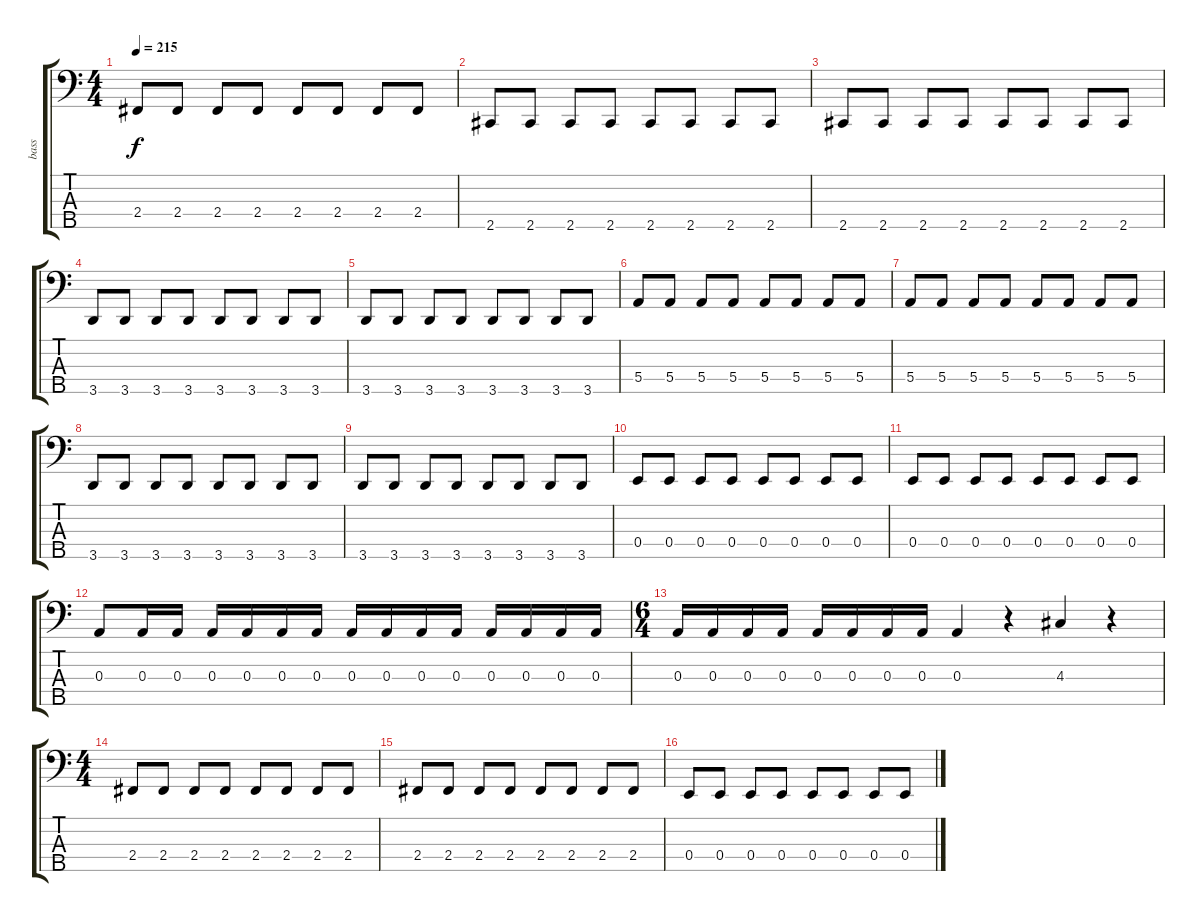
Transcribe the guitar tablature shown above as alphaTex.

\track ("bass" "bass") {instrument electricbassfinger}
\staff {score tabs}
\tuning (G2 D2 A1 E1 B0) {hide}
\ts (4 4)
\tempo 215
\clef f4
\ks c
2.4.8{dy f} 2.4.8 2.4.8 2.4.8 2.4.8 2.4.8 2.4.8 2.4.8 |
2.5.8 2.5.8 2.5.8 2.5.8 2.5.8 2.5.8 2.5.8 2.5.8 |
2.5.8 2.5.8 2.5.8 2.5.8 2.5.8 2.5.8 2.5.8 2.5.8 |
3.5.8 3.5.8 3.5.8 3.5.8 3.5.8 3.5.8 3.5.8 3.5.8 |
3.5.8 3.5.8 3.5.8 3.5.8 3.5.8 3.5.8 3.5.8 3.5.8 |
5.4.8 5.4.8 5.4.8 5.4.8 5.4.8 5.4.8 5.4.8 5.4.8 |
5.4.8 5.4.8 5.4.8 5.4.8 5.4.8 5.4.8 5.4.8 5.4.8 |
3.5.8 3.5.8 3.5.8 3.5.8 3.5.8 3.5.8 3.5.8 3.5.8 |
3.5.8 3.5.8 3.5.8 3.5.8 3.5.8 3.5.8 3.5.8 3.5.8 |
0.4.8 0.4.8 0.4.8 0.4.8 0.4.8 0.4.8 0.4.8 0.4.8 |
0.4.8 0.4.8 0.4.8 0.4.8 0.4.8 0.4.8 0.4.8 0.4.8 |
0.3.8 0.3.16 0.3.16 0.3.16 0.3.16 0.3.16 0.3.16 0.3.16 0.3.16 0.3.16 0.3.16 0.3.16 0.3.16 0.3.16 0.3.16 |
\ts (6 4)
0.3.16 0.3.16 0.3.16 0.3.16 0.3.16 0.3.16 0.3.16 0.3.16 0.3.4 r.4 4.3.4 r.4 |
\ts (4 4)
\section ("" "")
2.4.8 2.4.8 2.4.8 2.4.8 2.4.8 2.4.8 2.4.8 2.4.8 |
2.4.8 2.4.8 2.4.8 2.4.8 2.4.8 2.4.8 2.4.8 2.4.8 |
0.4.8 0.4.8 0.4.8 0.4.8 0.4.8 0.4.8 0.4.8 0.4.8
